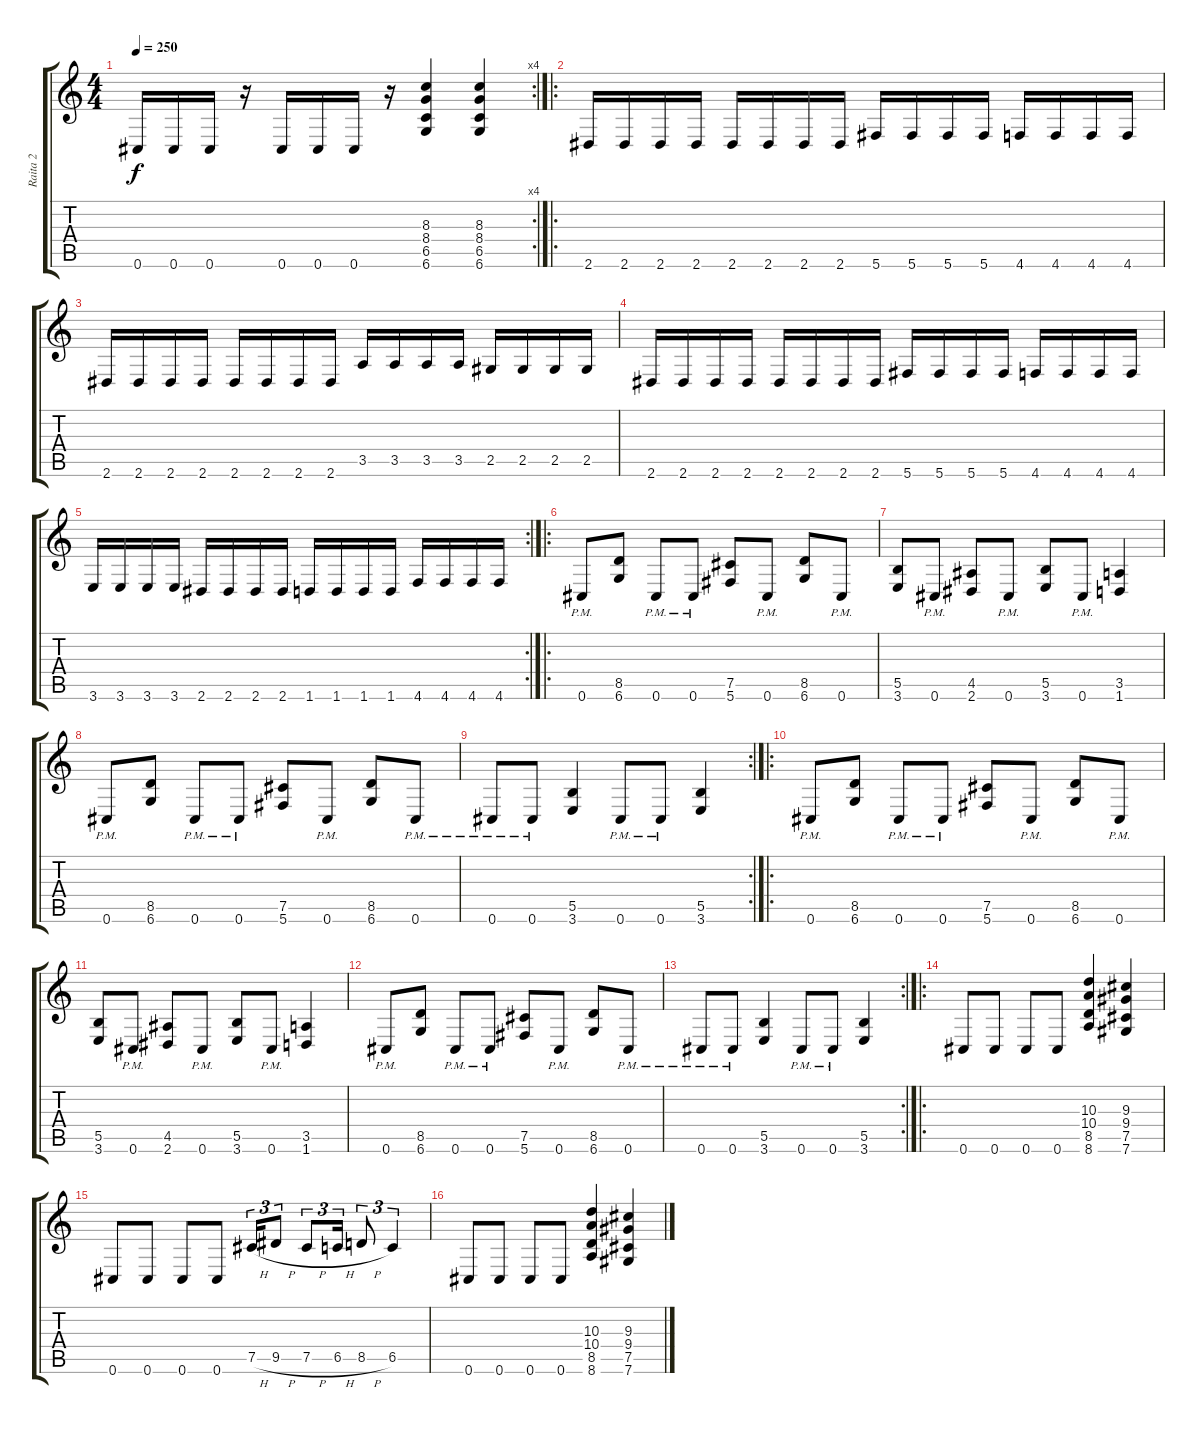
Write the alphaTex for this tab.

\track ("Raita 2" "Raita 2") {instrument distortionguitar}
\staff {score tabs}
\tuning (Db4 Ab3 E3 B2 Gb2 Db2) {hide}
\rc 4
\ts (4 4)
\tempo 250
\clef g2
\ks c
0.6.16{dy f} 0.6.16 0.6.16 r.16 0.6.16 0.6.16 0.6.16 r.16 (8.3 8.4 6.5 6.6).4 (8.3 8.4 6.5 6.6).4 |
\ro
2.6.16 2.6.16 2.6.16 2.6.16 2.6.16 2.6.16 2.6.16 2.6.16 5.6.16 5.6.16 5.6.16 5.6.16 4.6.16 4.6.16 4.6.16 4.6.16 |
2.6.16 2.6.16 2.6.16 2.6.16 2.6.16 2.6.16 2.6.16 2.6.16 3.5.16 3.5.16 3.5.16 3.5.16 2.5.16 2.5.16 2.5.16 2.5.16 |
2.6.16 2.6.16 2.6.16 2.6.16 2.6.16 2.6.16 2.6.16 2.6.16 5.6.16 5.6.16 5.6.16 5.6.16 4.6.16 4.6.16 4.6.16 4.6.16 |
\rc 2
3.6.16 3.6.16 3.6.16 3.6.16 2.6.16 2.6.16 2.6.16 2.6.16 1.6.16 1.6.16 1.6.16 1.6.16 4.6.16 4.6.16 4.6.16 4.6.16 |
\ro
0.6{pm}.8 (8.5 6.6).8 0.6{pm}.8 0.6{pm}.8 (7.5 5.6).8 0.6{pm}.8 (8.5 6.6).8 0.6{pm}.8 |
(5.5 3.6).8 0.6{pm}.8 (4.5 2.6).8 0.6{pm}.8 (5.5 3.6).8 0.6{pm}.8 (3.5 1.6).4 |
0.6{pm}.8 (8.5 6.6).8 0.6{pm}.8 0.6{pm}.8 (7.5 5.6).8 0.6{pm}.8 (8.5 6.6).8 0.6{pm}.8 |
\rc 2
0.6{pm}.8 0.6{pm}.8 (5.5 3.6).4 0.6{pm}.8 0.6{pm}.8 (5.5 3.6).4 |
\ro
0.6{pm}.8 (8.5 6.6).8 0.6{pm}.8 0.6{pm}.8 (7.5 5.6).8 0.6{pm}.8 (8.5 6.6).8 0.6{pm}.8 |
(5.5 3.6).8 0.6{pm}.8 (4.5 2.6).8 0.6{pm}.8 (5.5 3.6).8 0.6{pm}.8 (3.5 1.6).4 |
0.6{pm}.8 (8.5 6.6).8 0.6{pm}.8 0.6{pm}.8 (7.5 5.6).8 0.6{pm}.8 (8.5 6.6).8 0.6{pm}.8 |
\rc 2
0.6{pm}.8 0.6{pm}.8 (5.5 3.6).4 0.6{pm}.8 0.6{pm}.8 (5.5 3.6).4 |
\ro
0.6.8 0.6.8 0.6.8 0.6.8 (10.3 10.4 8.5 8.6).4 (9.3 9.4 7.5 7.6).4 |
0.6.8 0.6.8 0.6.8 0.6.8 7.5{h}.16{tu (3 2)} 9.5{h}.8{tu (3 2)} 7.5{h}.8{tu (3 2)} 6.5{h}.16{tu (3 2)} 8.5{h}.8{tu (3 2)} 6.5.4{tu (3 2)} |
0.6.8 0.6.8 0.6.8 0.6.8 (10.3 10.4 8.5 8.6).4 (9.3 9.4 7.5 7.6).4
